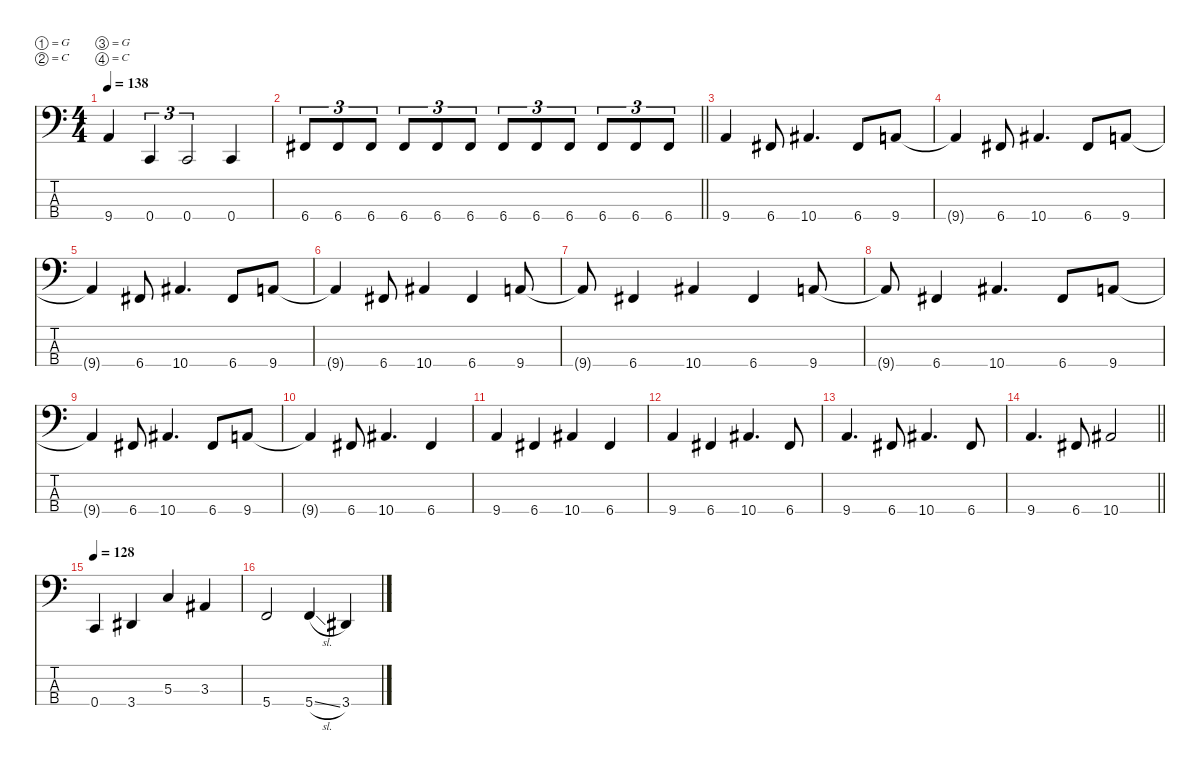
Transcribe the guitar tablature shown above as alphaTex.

\defaultSystemsLayout 4
\hideDynamics
\bracketExtendMode nobrackets
\singleTrackTrackNamePolicy hidden
\multiTrackTrackNamePolicy hidden
\otherSystemsTrackNameOrientation horizontal
\track ("Craig McFarland" "el.bs.") {defaultSystemsLayout 8 instrument electricbasspick}
\staff {score tabs}
\tuning (G2 C2 G1 C1)
\ts (4 4)
\tempo 138
\clef f4
\ks c
9.4.4{dy f beam Up} 0.4.4{tu (3 2) beam Up} 0.4.2{tu (3 2) beam Up} 0.4.4{beam Up} |
\barLineRight lightlight
6.4{acc #}.8{tu (3 2) beam Up} 6.4{acc #}.8{tu (3 2) beam Up} 6.4{acc #}.8{tu (3 2) beam Up} 6.4{acc #}.8{tu (3 2) beam Up} 6.4{acc #}.8{tu (3 2) beam Up} 6.4{acc #}.8{tu (3 2) beam Up} 6.4{acc #}.8{tu (3 2) beam Up} 6.4{acc #}.8{tu (3 2) beam Up} 6.4{acc #}.8{tu (3 2) beam Up} 6.4{acc #}.8{tu (3 2) beam Up} 6.4{acc #}.8{tu (3 2) beam Up} 6.4{acc #}.8{tu (3 2) beam Up} |
9.4.4{beam Up} 6.4{acc #}.8{beam Up} 10.4{acc #}.4{d beam Up} 6.4{acc #}.8{beam Up} 9.4.8{beam Up} |
9.4{t}.4{beam Up} 6.4{acc #}.8{beam Up} 10.4{acc #}.4{d beam Up} 6.4{acc #}.8{beam Up} 9.4.8{beam Up} |
9.4{t}.4{beam Up} 6.4{acc #}.8{beam Up} 10.4{acc #}.4{d beam Up} 6.4{acc #}.8{beam Up} 9.4.8{beam Up} |
9.4{t}.4{beam Up} 6.4{acc #}.8{beam Up} 10.4{acc #}.4{beam Up} 6.4{acc #}.4{beam Up} 9.4.8{beam Up} |
9.4{t}.8{beam Up} 6.4{acc #}.4{beam Up} 10.4{acc #}.4{beam Up} 6.4{acc #}.4{beam Up} 9.4.8{beam Up} |
9.4{t}.8{beam Up} 6.4{acc #}.4{beam Up} 10.4{acc #}.4{d beam Up} 6.4{acc #}.8{beam Up} 9.4.8{beam Up} |
9.4{t}.4{beam Up} 6.4{acc #}.8{beam Up} 10.4{acc #}.4{d beam Up} 6.4{acc #}.8{beam Up} 9.4.8{beam Up} |
9.4{t}.4{beam Up} 6.4{acc #}.8{beam Up} 10.4{acc #}.4{d beam Up} 6.4{acc #}.4{beam Up} |
9.4.4{beam Up} 6.4{acc #}.4{beam Up} 10.4{acc #}.4{beam Up} 6.4{acc #}.4{beam Up} |
9.4.4{beam Up} 6.4{acc #}.4{beam Up} 10.4{acc #}.4{d beam Up} 6.4{acc #}.8{beam Up} |
9.4.4{d beam Up} 6.4{acc #}.8{beam Up} 10.4{acc #}.4{d beam Up} 6.4{acc #}.8{beam Up} |
\barLineRight lightlight
9.4.4{d beam Up} 6.4{acc #}.8{beam Up} 10.4{acc #}.2{beam Up} |
\tempo 128
0.4.4{beam Up} 3.4{acc #}.4{beam Up} 5.3.4{beam Up} 3.3{acc #}.4{beam Up} |
5.4.2{beam Up} 5.4{sl}.4{beam Up} 3.4{acc #}.4{beam Up}
